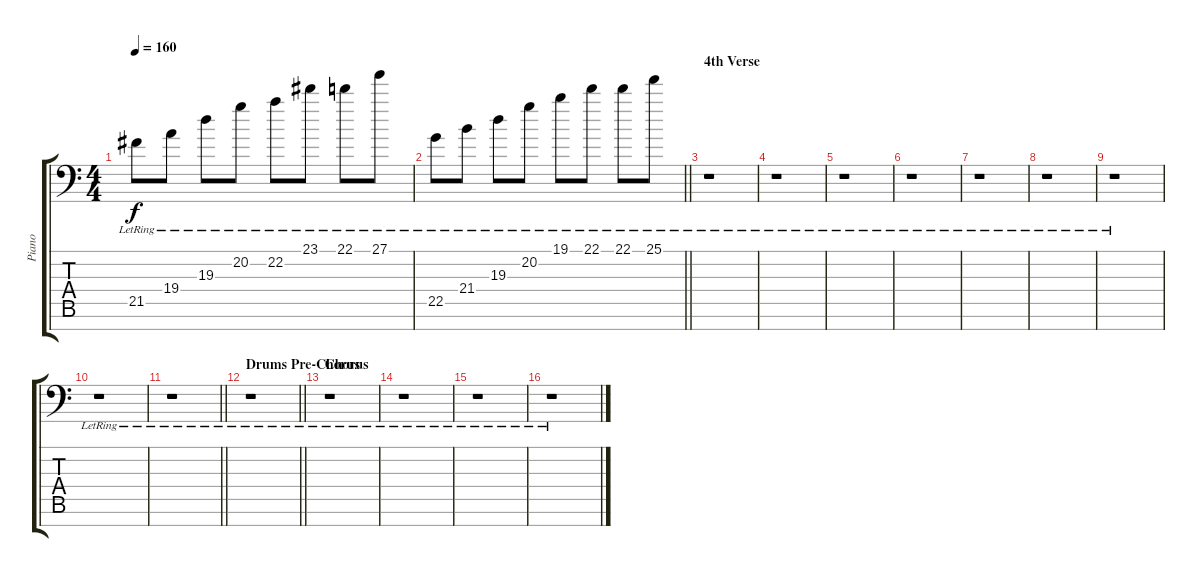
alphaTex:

\track ("Piano" "Piano") {instrument acousticgrandpiano}
\staff {score tabs}
\tuning (E4 B3 G3 D3 A2 E2 E1) {hide}
\ts (4 4)
\tempo 160
\clef f4
\ks c
21.5{lr}.8{dy f} 19.4{lr}.8 19.3{lr}.8 20.2{lr}.8 22.2{lr}.8 23.1{lr}.8 22.1{lr}.8 27.1{lr}.8 |
\barLineRight lightlight
22.5{lr}.8 21.4{lr}.8 19.3{lr}.8 20.2{lr}.8 19.1{lr}.8 22.1{lr}.8 22.1{lr}.8 25.1{lr}.8 |
\section ("" "4th Verse")
r.1 |
r.1 |
r.1 |
r.1 |
r.1 |
r.1 |
r.1 |
r.1 |
\barLineRight lightlight
r.1 |
\section ("" "Drums Pre-Chorus")
\barLineRight lightlight
r.1 |
\section ("" "Chorus")
r.1 |
r.1 |
r.1 |
r.1
